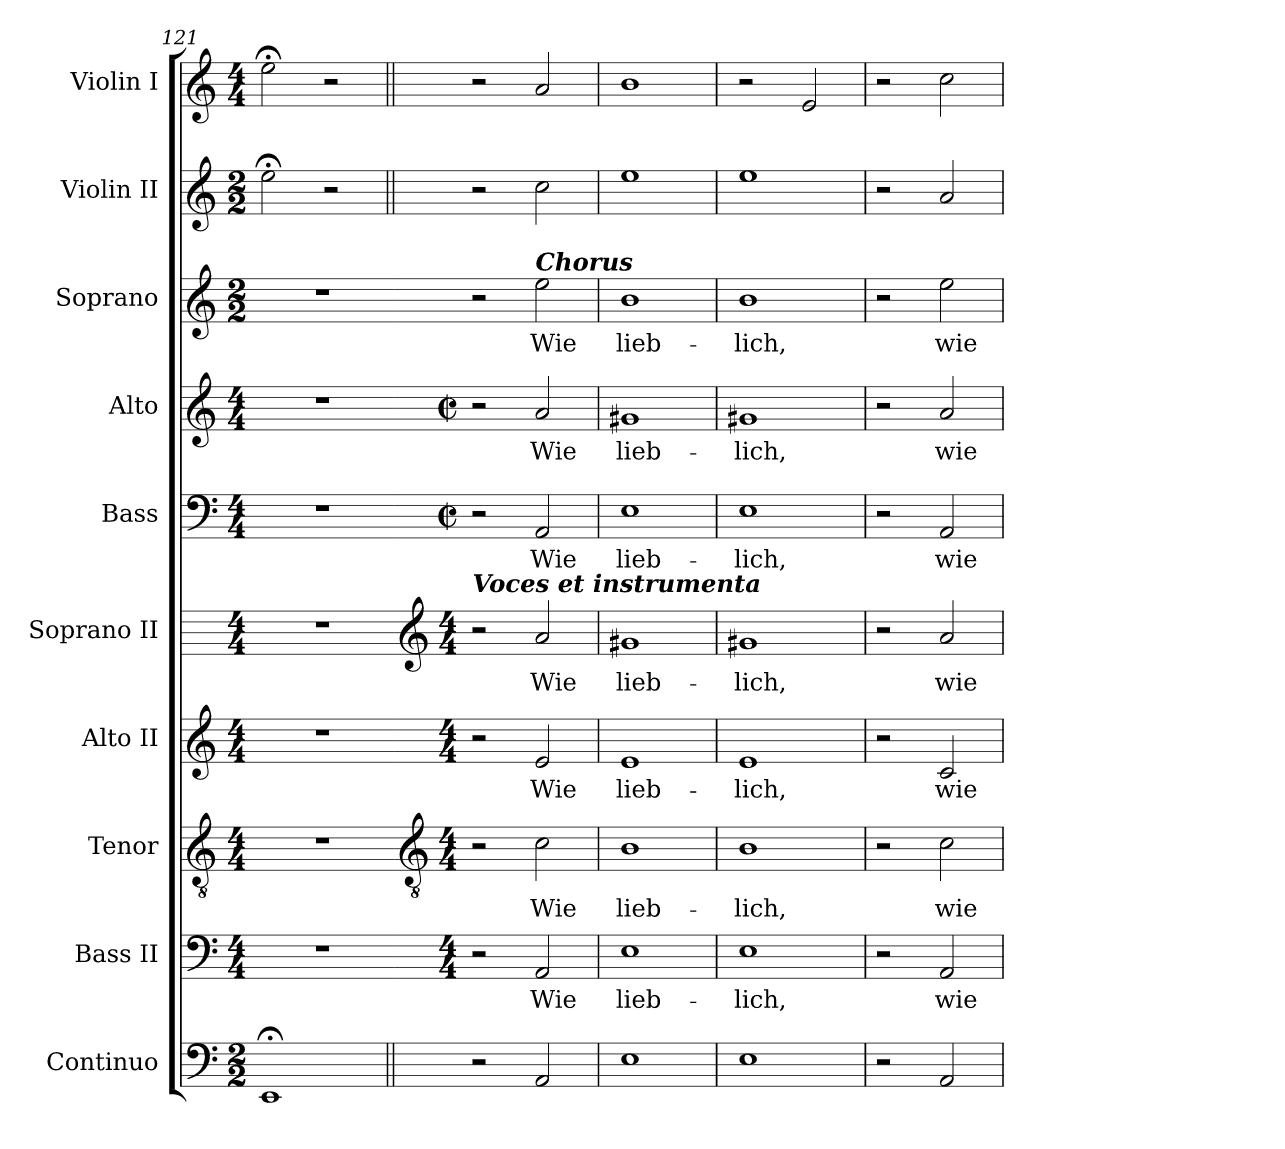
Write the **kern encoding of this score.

**kern	**kern	**text	**kern	**text	**kern	**text	**kern	**text	**kern	**text	**kern	**text	**kern	**text	**kern	**kern
*part10	*part9	*part9	*part8	*part8	*part7	*part7	*part6	*part6	*part5	*part5	*part4	*part4	*part3	*part3	*part2	*part1
*staff10	*staff9	*staff9	*staff8	*staff8	*staff7	*staff7	*staff6	*staff6	*staff5	*staff5	*staff4	*staff4	*staff3	*staff3	*staff2	*staff1
*I"Continuo	*I"Bass II	*	*I"Tenor	*	*I"Alto II	*	*I"Soprano II	*	*I"Bass	*	*I"Alto	*	*I"Soprano	*	*I"Violin II	*I"Violin I
*	*I'B	*	*I'T	*	*I'A	*	*I'S	*	*I'B	*	*I'A	*	*I'S	*	*I'Vln	*I'Vln
*clefF4	*clefF4	*	*clefGv2	*	*clefG2	*	*	*	*clefF4	*	*clefG2	*	*clefG2	*	*clefG2	*clefG2
*k[]	*k[]	*	*k[]	*	*k[]	*	*	*	*k[]	*	*k[]	*	*k[]	*	*k[]	*k[]
*C:	*C:	*	*C:	*	*C:	*	*	*	*C:	*	*C:	*	*C:	*	*C:	*C:
*M2/2	*M4/4	*	*M4/4	*	*M4/4	*	*M4/4	*	*M4/4	*	*M4/4	*	*M2/2	*	*M2/2	*M4/4
=121	=121	=121	=121	=121	=121	=121	=121	=121	=121	=121	=121	=121	=121	=121	=121	=121
1EE;<	1r	.	1r	.	1r	.	1r	.	1r	.	1r	.	1r	.	2ee;<	2ee;<
.	.	.	.	.	.	.	.	.	.	.	.	.	.	.	2r	2r
!!LO:LB:g=z
=122||	=122	=122||	=122	=122||	=122	=122||	=122	=122||	=122	=122||	=122	=122||	=122||	=122||	=122||	=122||
*	*	*	*clefGv2	*	*	*	*clefG2	*	*	*	*	*	*	*	*	*
*	*k[]	*	*k[]	*	*k[]	*	*k[]	*	*k[]	*	*k[]	*	*	*	*	*
*	*C:	*	*C:	*	*C:	*	*C:	*	*C:	*	*C:	*	*	*	*	*
*	*M4/4	*	*M4/4	*	*M4/4	*	*M4/4	*	*M2/2	*	*M2/2	*	*	*	*	*
*	*	*	*	*	*	*	*	*	*met(c|)	*	*met(c|)	*	*	*	*	*
!	!	!	!	!	!	!	!LO:TX:a:Bi:t=Voces et instrumenta	!	!	!	!	!	!	!	!	!
2r	2r	.	2r	.	2r	.	2r	.	2r	.	2r	.	2r	.	2r	2r
!	!	!	!	!	!	!	!	!	!	!	!	!	!LO:TX:a:Bi:t=Chorus	!	!	!
!	!	!LO:LY:b	!	!LO:LY:b	!	!LO:LY:b	!	!LO:LY:b	!	!LO:LY:b	!	!LO:LY:b	!	!LO:LY:b	!	!
2AA	2AA	Wie	2c	Wie	2e	Wie	2a	Wie	2AA	Wie	2a	Wie	2ee	Wie	2cc	2a
=123	=123	=123	=123	=123	=123	=123	=123	=123	=123	=123	=123	=123	=123	=123	=123	=123
!	!	!LO:LY:b	!	!LO:LY:b	!	!LO:LY:b	!	!LO:LY:b	!	!LO:LY:b	!	!LO:LY:b	!	!LO:LY:b	!	!
1E	1E	lieb-	1B	lieb-	1e	lieb-	1g#X	lieb-	1E	lieb-	1g#X	lieb-	1b	lieb-	1ee	1b
=124	=124	=124	=124	=124	=124	=124	=124	=124	=124	=124	=124	=124	=124	=124	=124	=124
!	!	!LO:LY:b	!	!LO:LY:b	!	!LO:LY:b	!	!LO:LY:b	!	!LO:LY:b	!	!LO:LY:b	!	!LO:LY:b	!	!
1E	1E	-lich,	1B	-lich,	1e	-lich,	1g#X	-lich,	1E	-lich,	1g#X	-lich,	1b	-lich,	1ee	2r
.	.	.	.	.	.	.	.	.	.	.	.	.	.	.	.	2e
=125	=125	=125	=125	=125	=125	=125	=125	=125	=125	=125	=125	=125	=125	=125	=125	=125
2r	2r	.	2r	.	2r	.	2r	.	2r	.	2r	.	2r	.	2r	2r
!	!	!LO:LY:b	!	!LO:LY:b	!	!LO:LY:b	!	!LO:LY:b	!	!LO:LY:b	!	!LO:LY:b	!	!LO:LY:b	!	!
2AA	2AA	wie	2c	wie	2c	wie	2a	wie	2AA	wie	2a	wie	2ee	wie	2a	2cc
=	=	=	=	=	=	=	=	=	=	=	=	=	=	=	=	=
*-	*-	*-	*-	*-	*-	*-	*-	*-	*-	*-	*-	*-	*-	*-	*-	*-
